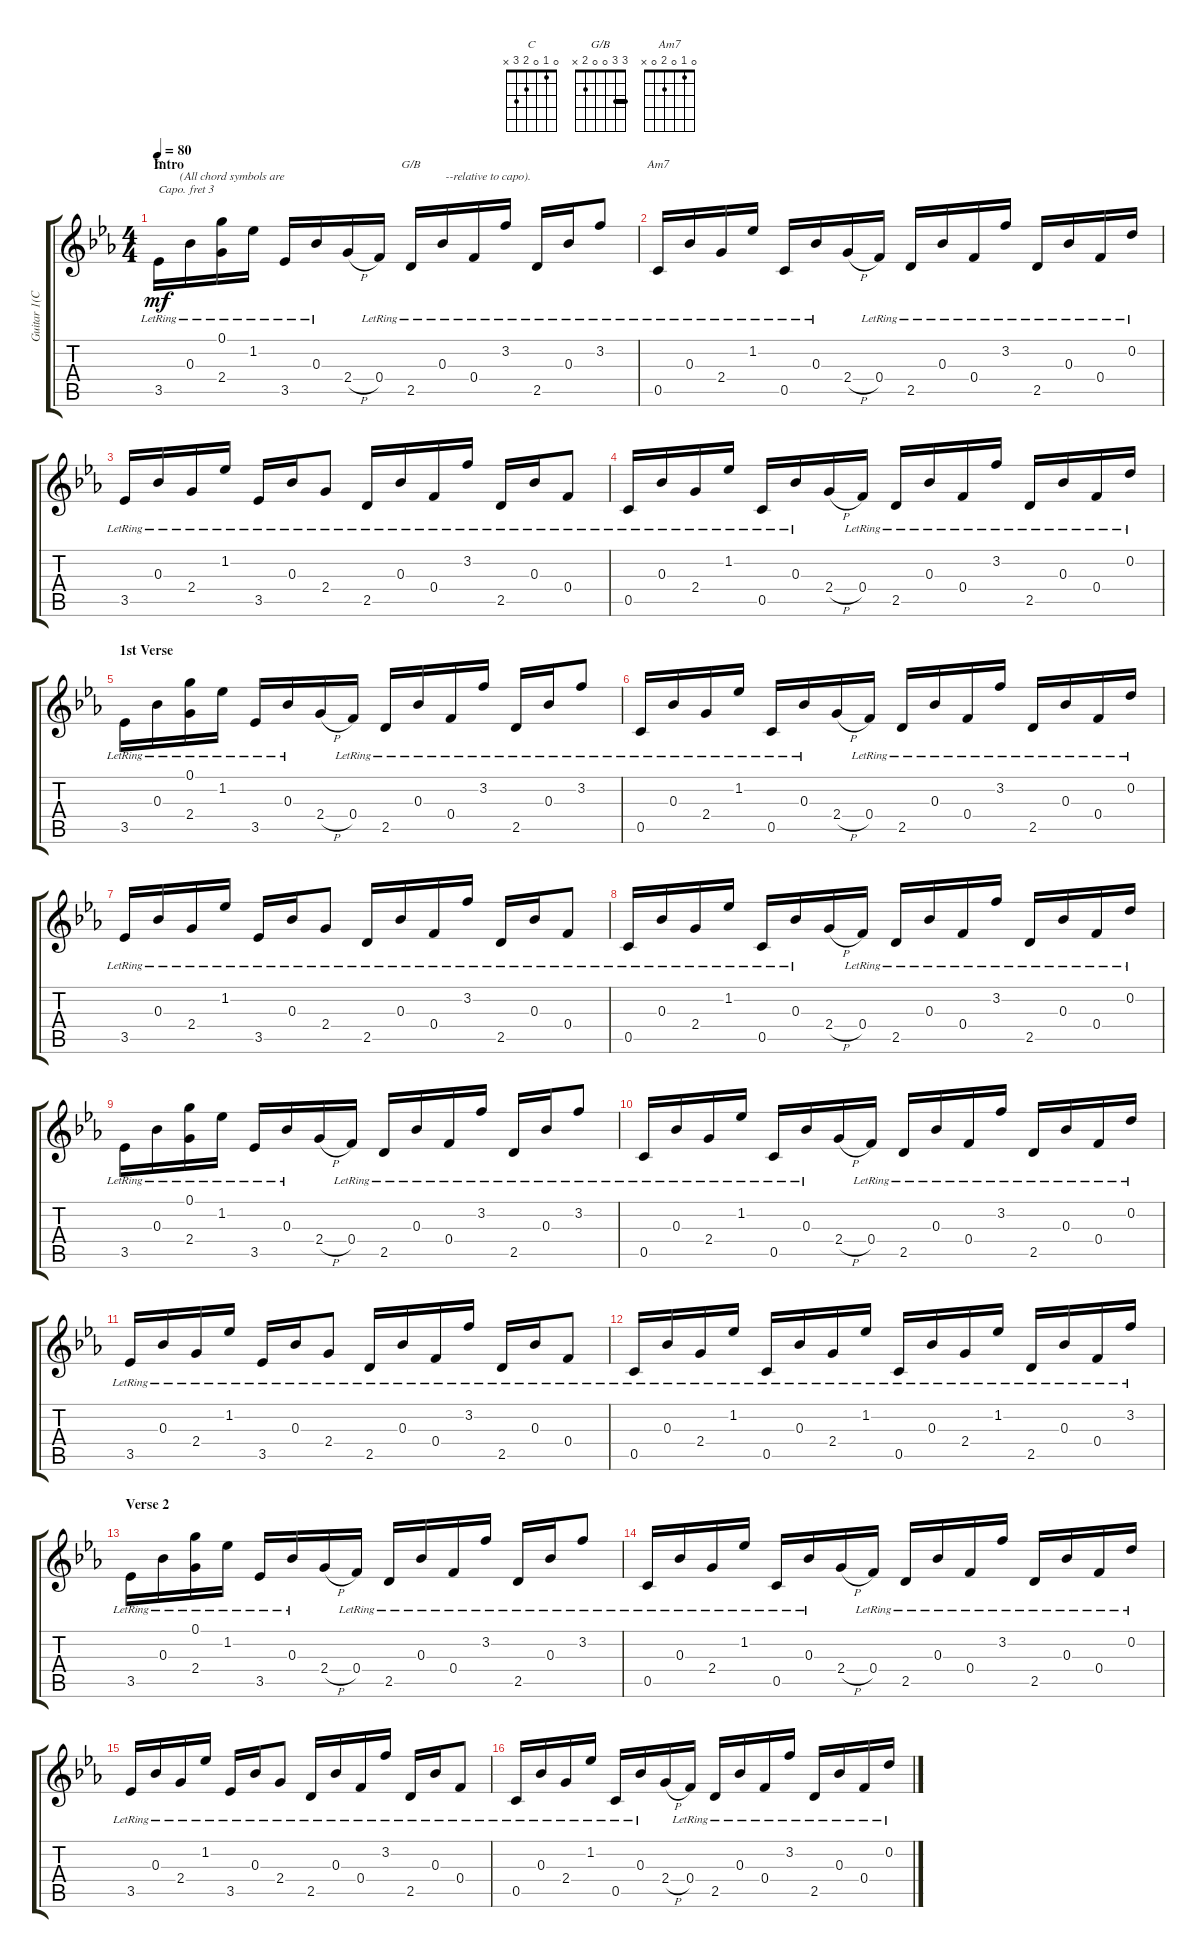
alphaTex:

\track ("Guitar 1(Capo 3rd Fret)" "Guitar 1(C") {instrument acousticguitarsteel}
\staff {score tabs}
\capo 3
\tuning (E4 B3 G3 D3 A2 E2) {hide}
\chord ("C" 0 1 0 2 3 x)
\chord ("G/B" 3 3 0 0 2 x) {barre 3}
\chord ("Am7" 0 1 0 2 0 x)
\ts (4 4)
\section ("" "Intro")
\tempo 80
\clef g2
\ks eb
3.5{lr}.16{ch "C" txt "       (All chord symbols are" dy mf instrument acousticguitarsteel} 0.3{lr}.16 (0.1{lr} 2.4{lr}).16 1.2{lr}.16 3.5{lr}.16 0.3{lr}.16 2.4{h}.16 0.4{lr}.16 2.5{lr}.16{ch "G/B"} 0.3{lr}.16{txt " --relative to capo)."} 0.4{lr}.16 3.2{lr}.16 2.5{lr}.16 0.3{lr}.16 3.2{lr}.8 |
0.5{lr}.16{ch "Am7"} 0.3{lr}.16 2.4{lr}.16 1.2{lr}.16 0.5{lr}.16 0.3{lr}.16 2.4{h}.16 0.4{lr}.16 2.5{lr}.16 0.3{lr}.16 0.4{lr}.16 3.2{lr}.16 2.5{lr}.16 0.3{lr}.16 0.4{lr}.16 0.2{lr}.16 |
3.5{lr}.16 0.3{lr}.16 2.4{lr}.16 1.2{lr}.16 3.5{lr}.16 0.3{lr}.16 2.4{lr}.8 2.5{lr}.16 0.3{lr}.16 0.4{lr}.16 3.2{lr}.16 2.5{lr}.16 0.3{lr}.16 0.4{lr}.8 |
0.5{lr}.16 0.3{lr}.16 2.4{lr}.16 1.2{lr}.16 0.5{lr}.16 0.3{lr}.16 2.4{h}.16 0.4{lr}.16 2.5{lr}.16 0.3{lr}.16 0.4{lr}.16 3.2{lr}.16 2.5{lr}.16 0.3{lr}.16 0.4{lr}.16 0.2{lr}.16 |
\section ("" "1st Verse")
3.5{lr}.16 0.3{lr}.16 (0.1{lr} 2.4{lr}).16 1.2{lr}.16 3.5{lr}.16 0.3{lr}.16 2.4{h}.16 0.4{lr}.16 2.5{lr}.16 0.3{lr}.16 0.4{lr}.16 3.2{lr}.16 2.5{lr}.16 0.3{lr}.16 3.2{lr}.8 |
0.5{lr}.16 0.3{lr}.16 2.4{lr}.16 1.2{lr}.16 0.5{lr}.16 0.3{lr}.16 2.4{h}.16 0.4{lr}.16 2.5{lr}.16 0.3{lr}.16 0.4{lr}.16 3.2{lr}.16 2.5{lr}.16 0.3{lr}.16 0.4{lr}.16 0.2{lr}.16 |
3.5{lr}.16 0.3{lr}.16 2.4{lr}.16 1.2{lr}.16 3.5{lr}.16 0.3{lr}.16 2.4{lr}.8 2.5{lr}.16 0.3{lr}.16 0.4{lr}.16 3.2{lr}.16 2.5{lr}.16 0.3{lr}.16 0.4{lr}.8 |
0.5{lr}.16 0.3{lr}.16 2.4{lr}.16 1.2{lr}.16 0.5{lr}.16 0.3{lr}.16 2.4{h}.16 0.4{lr}.16 2.5{lr}.16 0.3{lr}.16 0.4{lr}.16 3.2{lr}.16 2.5{lr}.16 0.3{lr}.16 0.4{lr}.16 0.2{lr}.16 |
3.5{lr}.16 0.3{lr}.16 (0.1{lr} 2.4{lr}).16 1.2{lr}.16 3.5{lr}.16 0.3{lr}.16 2.4{h}.16 0.4{lr}.16 2.5{lr}.16 0.3{lr}.16 0.4{lr}.16 3.2{lr}.16 2.5{lr}.16 0.3{lr}.16 3.2{lr}.8 |
0.5{lr}.16 0.3{lr}.16 2.4{lr}.16 1.2{lr}.16 0.5{lr}.16 0.3{lr}.16 2.4{h}.16 0.4{lr}.16 2.5{lr}.16 0.3{lr}.16 0.4{lr}.16 3.2{lr}.16 2.5{lr}.16 0.3{lr}.16 0.4{lr}.16 0.2{lr}.16 |
3.5{lr}.16 0.3{lr}.16 2.4{lr}.16 1.2{lr}.16 3.5{lr}.16 0.3{lr}.16 2.4{lr}.8 2.5{lr}.16 0.3{lr}.16 0.4{lr}.16 3.2{lr}.16 2.5{lr}.16 0.3{lr}.16 0.4{lr}.8 |
0.5{lr}.16 0.3{lr}.16 2.4{lr}.16 1.2{lr}.16 0.5{lr}.16 0.3{lr}.16 2.4{lr}.16 1.2{lr}.16 0.5{lr}.16 0.3{lr}.16 2.4{lr}.16 1.2{lr}.16 2.5{lr}.16 0.3{lr}.16 0.4{lr}.16 3.2{lr}.16 |
\section ("" "Verse 2")
3.5{lr}.16 0.3{lr}.16 (0.1{lr} 2.4{lr}).16 1.2{lr}.16 3.5{lr}.16 0.3{lr}.16 2.4{h}.16 0.4{lr}.16 2.5{lr}.16 0.3{lr}.16 0.4{lr}.16 3.2{lr}.16 2.5{lr}.16 0.3{lr}.16 3.2{lr}.8 |
0.5{lr}.16 0.3{lr}.16 2.4{lr}.16 1.2{lr}.16 0.5{lr}.16 0.3{lr}.16 2.4{h}.16 0.4{lr}.16 2.5{lr}.16 0.3{lr}.16 0.4{lr}.16 3.2{lr}.16 2.5{lr}.16 0.3{lr}.16 0.4{lr}.16 0.2{lr}.16 |
3.5{lr}.16 0.3{lr}.16 2.4{lr}.16 1.2{lr}.16 3.5{lr}.16 0.3{lr}.16 2.4{lr}.8 2.5{lr}.16 0.3{lr}.16 0.4{lr}.16 3.2{lr}.16 2.5{lr}.16 0.3{lr}.16 0.4{lr}.8 |
0.5{lr}.16 0.3{lr}.16 2.4{lr}.16 1.2{lr}.16 0.5{lr}.16 0.3{lr}.16 2.4{h}.16 0.4{lr}.16 2.5{lr}.16 0.3{lr}.16 0.4{lr}.16 3.2{lr}.16 2.5{lr}.16 0.3{lr}.16 0.4{lr}.16 0.2{lr}.16
